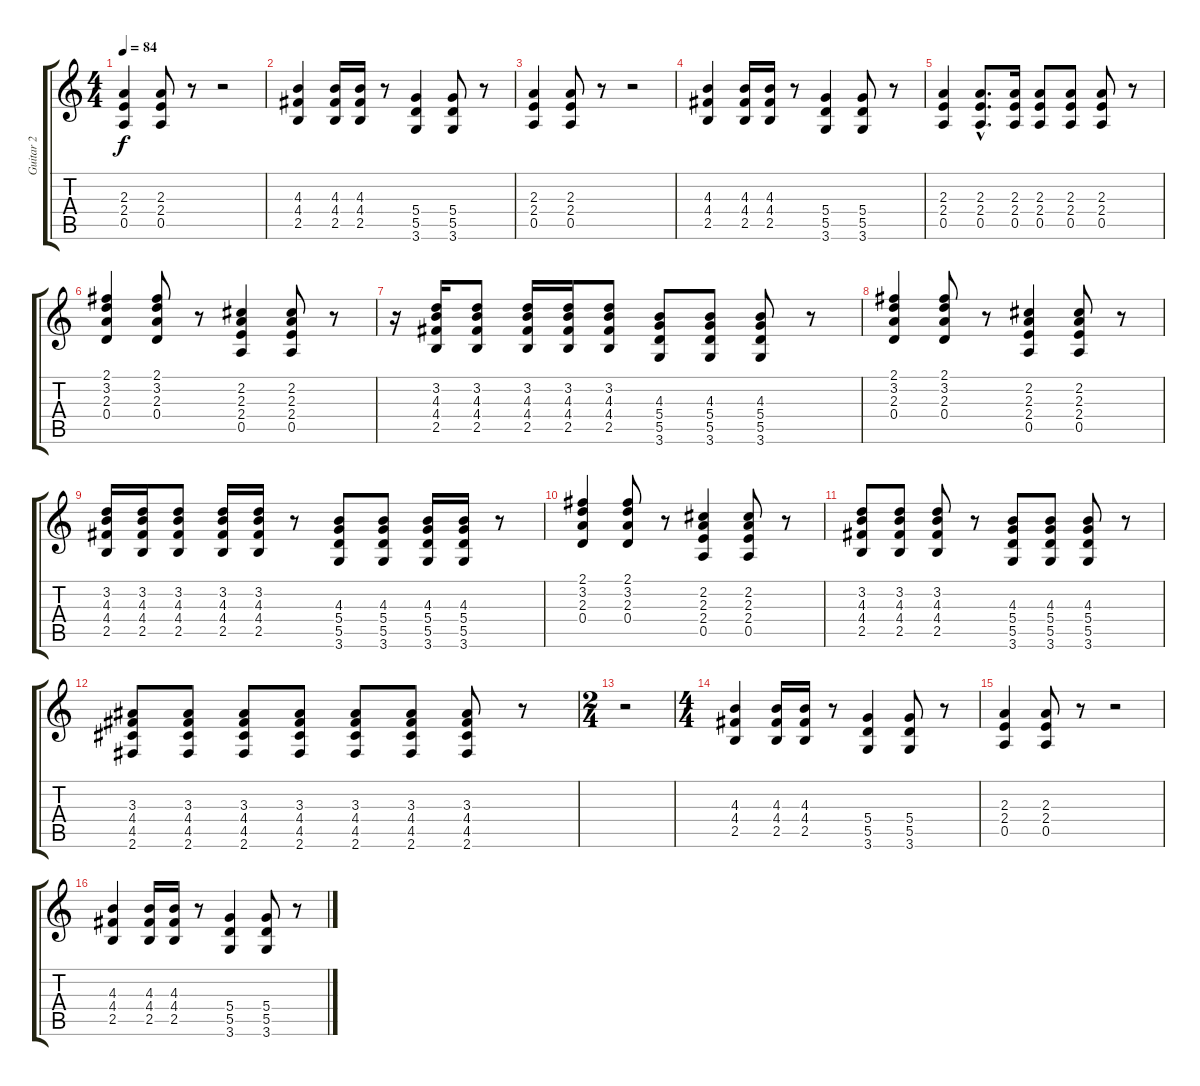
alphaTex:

\track ("Guitar 2" "Guitar 2") {instrument acousticguitarnylon}
\staff {score tabs}
\tuning (E4 B3 G3 D3 A2 E2) {hide}
\ts (4 4)
\tempo 84
\clef g2
\ks c
(2.3 2.4 0.5).4{dy f} (2.3 2.4 0.5).8 r.8 r.2 |
(4.3 4.4 2.5).4 (4.3 4.4 2.5).16 (4.3 4.4 2.5).16 r.8 (5.4 5.5 3.6).4 (5.4 5.5 3.6).8 r.8 |
(2.3 2.4 0.5).4 (2.3 2.4 0.5).8 r.8 r.2 |
(4.3 4.4 2.5).4 (4.3 4.4 2.5).16 (4.3 4.4 2.5).16 r.8 (5.4 5.5 3.6).4 (5.4 5.5 3.6).8 r.8 |
(2.3 2.4 0.5).4 (2.3{hac} 2.4{hac} 0.5{hac}).8{d} (2.3 2.4 0.5).16 (2.3 2.4 0.5).8 (2.3 2.4 0.5).8 (2.3 2.4 0.5).8 r.8 |
(2.1 3.2 2.3 0.4).4 (2.1 3.2 2.3 0.4).8 r.8 (2.2 2.3 2.4 0.5).4 (2.2 2.3 2.4 0.5).8 r.8 |
r.16 (3.2 4.3 4.4 2.5).16 (3.2 4.3 4.4 2.5).8 (3.2 4.3 4.4 2.5).16 (3.2 4.3 4.4 2.5).16 (3.2 4.3 4.4 2.5).8 (4.3 5.4 5.5 3.6).8 (4.3 5.4 5.5 3.6).8 (4.3 5.4 5.5 3.6).8 r.8 |
(2.1 3.2 2.3 0.4).4 (2.1 3.2 2.3 0.4).8 r.8 (2.2 2.3 2.4 0.5).4 (2.2 2.3 2.4 0.5).8 r.8 |
(3.2 4.3 4.4 2.5).16 (3.2 4.3 4.4 2.5).16 (3.2 4.3 4.4 2.5).8 (3.2 4.3 4.4 2.5).16 (3.2 4.3 4.4 2.5).16 r.8 (4.3 5.4 5.5 3.6).8 (4.3 5.4 5.5 3.6).8 (4.3 5.4 5.5 3.6).16 (4.3 5.4 5.5 3.6).16 r.8 |
(2.1 3.2 2.3 0.4).4 (2.1 3.2 2.3 0.4).8 r.8 (2.2 2.3 2.4 0.5).4 (2.2 2.3 2.4 0.5).8 r.8 |
(3.2 4.3 4.4 2.5).8 (3.2 4.3 4.4 2.5).8 (3.2 4.3 4.4 2.5).8 r.8 (4.3 5.4 5.5 3.6).8 (4.3 5.4 5.5 3.6).8 (4.3 5.4 5.5 3.6).8 r.8 |
(3.3 4.4 4.5 2.6).8 (3.3 4.4 4.5 2.6).8 (3.3 4.4 4.5 2.6).8 (3.3 4.4 4.5 2.6).8 (3.3 4.4 4.5 2.6).8 (3.3 4.4 4.5 2.6).8 (3.3 4.4 4.5 2.6).8 r.8 |
\ts (2 4)
r.2 |
\ts (4 4)
(4.3 4.4 2.5).4 (4.3 4.4 2.5).16 (4.3 4.4 2.5).16 r.8 (5.4 5.5 3.6).4 (5.4 5.5 3.6).8 r.8 |
(2.3 2.4 0.5).4 (2.3 2.4 0.5).8 r.8 r.2 |
(4.3 4.4 2.5).4 (4.3 4.4 2.5).16 (4.3 4.4 2.5).16 r.8 (5.4 5.5 3.6).4 (5.4 5.5 3.6).8 r.8
